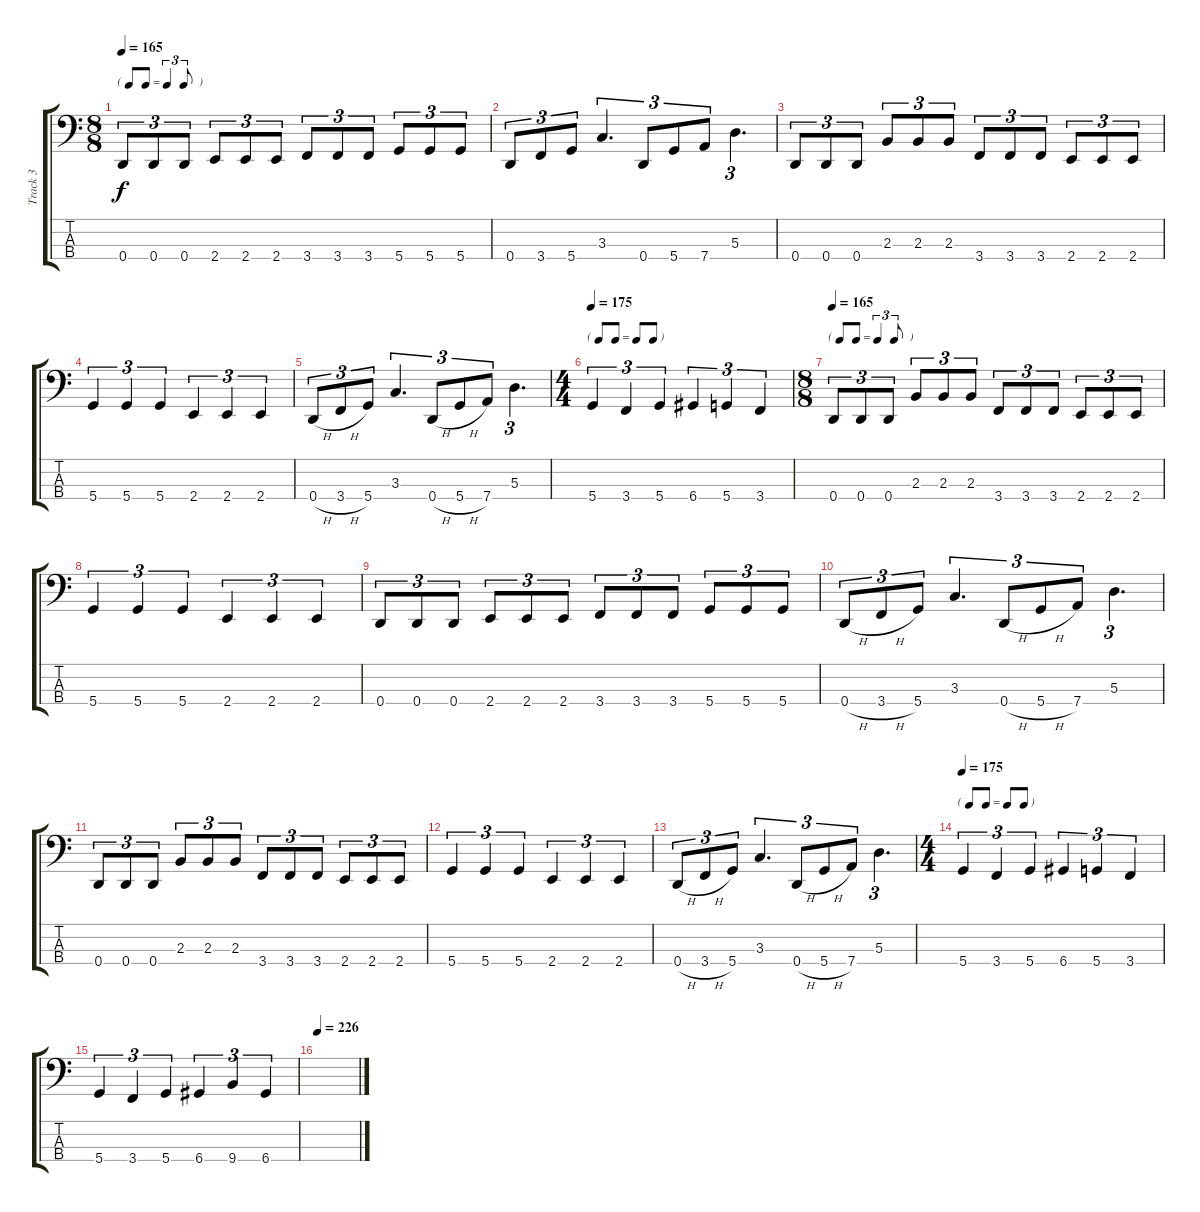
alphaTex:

\track ("Track 3" "Track 3") {instrument electricbasspick}
\staff {score tabs}
\tuning (G2 D2 A1 D1) {hide}
\ts (8 8)
\tf triplet8th
\tempo 165
\clef f4
\ks c
0.4.8{tu (3 2) dy f} 0.4.8{tu (3 2)} 0.4.8{tu (3 2)} 2.4.8{tu (3 2)} 2.4.8{tu (3 2)} 2.4.8{tu (3 2)} 3.4.8{tu (3 2)} 3.4.8{tu (3 2)} 3.4.8{tu (3 2)} 5.4.8{tu (3 2)} 5.4.8{tu (3 2)} 5.4.8{tu (3 2)} |
0.4.8{tu (3 2)} 3.4.8{tu (3 2)} 5.4.8{tu (3 2)} 3.3.4{d tu (3 2)} 0.4.8{tu (3 2)} 5.4.8{tu (3 2)} 7.4.8{tu (3 2)} 5.3.4{d tu (3 2)} |
0.4.8{tu (3 2)} 0.4.8{tu (3 2)} 0.4.8{tu (3 2)} 2.3.8{tu (3 2)} 2.3.8{tu (3 2)} 2.3.8{tu (3 2)} 3.4.8{tu (3 2)} 3.4.8{tu (3 2)} 3.4.8{tu (3 2)} 2.4.8{tu (3 2)} 2.4.8{tu (3 2)} 2.4.8{tu (3 2)} |
5.4.4{tu (3 2)} 5.4.4{tu (3 2)} 5.4.4{tu (3 2)} 2.4.4{tu (3 2)} 2.4.4{tu (3 2)} 2.4.4{tu (3 2)} |
0.4{h}.8{tu (3 2)} 3.4{h}.8{tu (3 2)} 5.4.8{tu (3 2)} 3.3.4{d tu (3 2)} 0.4{h}.8{tu (3 2)} 5.4{h}.8{tu (3 2)} 7.4.8{tu (3 2)} 5.3.4{d tu (3 2)} |
\ts (4 4)
\tf none
\tempo 175
5.4.4{tu (3 2)} 3.4.4{tu (3 2)} 5.4.4{tu (3 2)} 6.4.4{tu (3 2)} 5.4.4{tu (3 2)} 3.4.4{tu (3 2)} |
\ts (8 8)
\tf triplet8th
\tempo 165
0.4.8{tu (3 2)} 0.4.8{tu (3 2)} 0.4.8{tu (3 2)} 2.3.8{tu (3 2)} 2.3.8{tu (3 2)} 2.3.8{tu (3 2)} 3.4.8{tu (3 2)} 3.4.8{tu (3 2)} 3.4.8{tu (3 2)} 2.4.8{tu (3 2)} 2.4.8{tu (3 2)} 2.4.8{tu (3 2)} |
5.4.4{tu (3 2)} 5.4.4{tu (3 2)} 5.4.4{tu (3 2)} 2.4.4{tu (3 2)} 2.4.4{tu (3 2)} 2.4.4{tu (3 2)} |
0.4.8{tu (3 2)} 0.4.8{tu (3 2)} 0.4.8{tu (3 2)} 2.4.8{tu (3 2)} 2.4.8{tu (3 2)} 2.4.8{tu (3 2)} 3.4.8{tu (3 2)} 3.4.8{tu (3 2)} 3.4.8{tu (3 2)} 5.4.8{tu (3 2)} 5.4.8{tu (3 2)} 5.4.8{tu (3 2)} |
0.4{h}.8{tu (3 2)} 3.4{h}.8{tu (3 2)} 5.4.8{tu (3 2)} 3.3.4{d tu (3 2)} 0.4{h}.8{tu (3 2)} 5.4{h}.8{tu (3 2)} 7.4.8{tu (3 2)} 5.3.4{d tu (3 2)} |
0.4.8{tu (3 2)} 0.4.8{tu (3 2)} 0.4.8{tu (3 2)} 2.3.8{tu (3 2)} 2.3.8{tu (3 2)} 2.3.8{tu (3 2)} 3.4.8{tu (3 2)} 3.4.8{tu (3 2)} 3.4.8{tu (3 2)} 2.4.8{tu (3 2)} 2.4.8{tu (3 2)} 2.4.8{tu (3 2)} |
5.4.4{tu (3 2)} 5.4.4{tu (3 2)} 5.4.4{tu (3 2)} 2.4.4{tu (3 2)} 2.4.4{tu (3 2)} 2.4.4{tu (3 2)} |
0.4{h}.8{tu (3 2)} 3.4{h}.8{tu (3 2)} 5.4.8{tu (3 2)} 3.3.4{d tu (3 2)} 0.4{h}.8{tu (3 2)} 5.4{h}.8{tu (3 2)} 7.4.8{tu (3 2)} 5.3.4{d tu (3 2)} |
\ts (4 4)
\tf none
\tempo 175
5.4.4{tu (3 2)} 3.4.4{tu (3 2)} 5.4.4{tu (3 2)} 6.4.4{tu (3 2)} 5.4.4{tu (3 2)} 3.4.4{tu (3 2)} |
5.4.4{tu (3 2)} 3.4.4{tu (3 2)} 5.4.4{tu (3 2)} 6.4.4{tu (3 2)} 9.4.4{tu (3 2)} 6.4.4{tu (3 2)} |
\tempo 226
